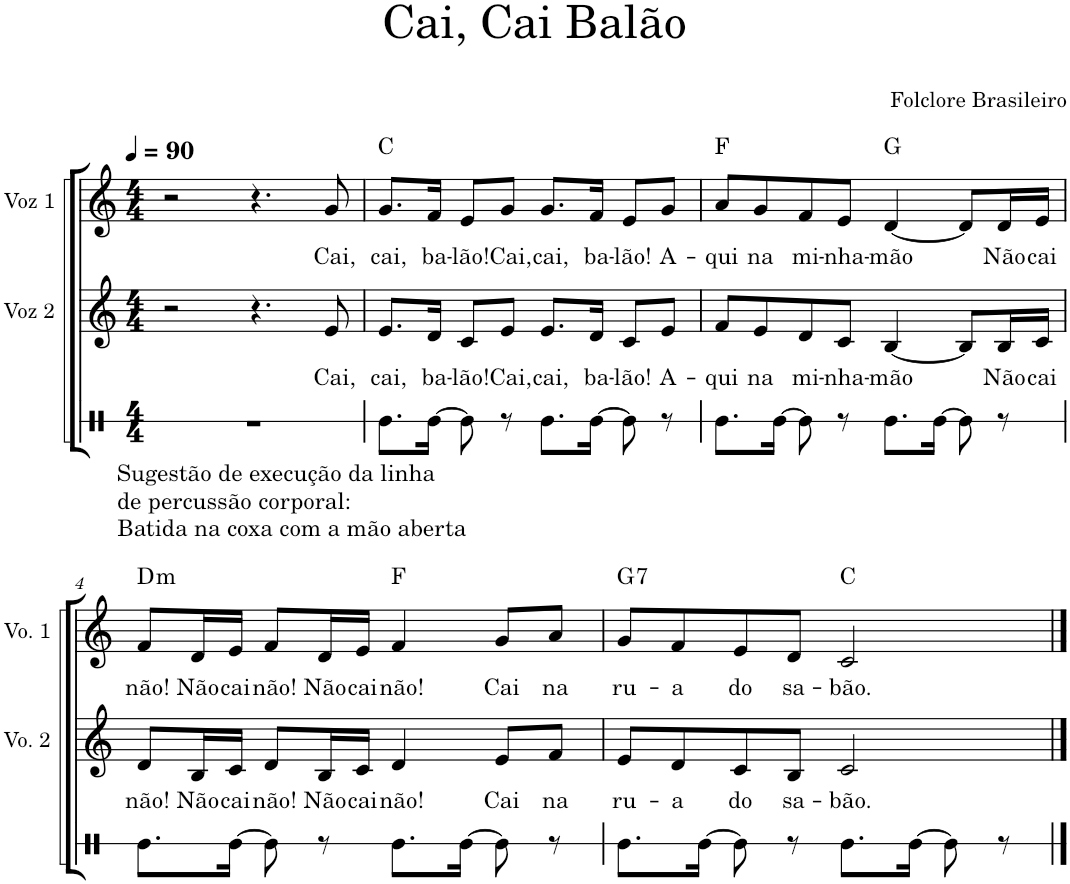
**kern	**kern	**text	**kern	**text	**harte
*part3	*part2	*part2	*part1	*part1	*part1
*staff3	*staff2	*staff2	*staff1	*staff1	*
*I"Voz 3	*I"Voz 2	*	*I"Voz 1	*	*
*	*I'Vo. 2	*	*I'Vo. 1	*	*
*stria1	*	*	*	*	*
*clefX	*clefG2	*	*clefG2	*	*
*k[]	*k[]	*	*k[]	*	*
*M4/4	*M4/4	*	*M4/4	*	*
*MM90	*MM90	*	*MM90	*	*
=1	=1	=1	=1	=1	=1
!LO:TX:b:t=Sugestão de execução da linha	!	!	!	!	!
!LO:TX:b:t=de percussão corporal&colon;	!	!	!	!	!
!LO:TX:b:t=Batida na coxa com a mão aberta	!	!	!	!	!
1r	2r	.	2r	.	.
.	4.r	.	4.r	.	.
!	!	!LO:LY:b	!	!LO:LY:b	!
.	8e/	Cai,	8g/	Cai,	.
=2	=2	=2	=2	=2	=2
!	!	!LO:LY:b	!	!LO:LY:b	!
8.Re\L	8.e/L	cai,	8.g/L	cai,	C:maj
!	!	!LO:LY:b	!	!LO:LY:b	!
[16Re\Jk	16d/Jk	ba-	16f/Jk	ba-	.
!	!	!LO:LY:b	!	!LO:LY:b	!
8Re\]	8c/L	-lão!	8e/L	-lão!	.
!	!	!LO:LY:b	!	!LO:LY:b	!
8r	8e/J	Cai,	8g/J	Cai,	.
!	!	!LO:LY:b	!	!LO:LY:b	!
8.Re\L	8.e/L	cai,	8.g/L	cai,	.
!	!	!LO:LY:b	!	!LO:LY:b	!
[16Re\Jk	16d/Jk	ba-	16f/Jk	ba-	.
!	!	!LO:LY:b	!	!LO:LY:b	!
8Re\]	8c/L	-lão!	8e/L	-lão!	.
!	!	!LO:LY:b	!	!LO:LY:b	!
8r	8e/J	A-	8g/J	A-	.
=3	=3	=3	=3	=3	=3
!	!	!LO:LY:b	!	!LO:LY:b	!
8.Re\L	8f/L	-qui	8a/L	-qui	F:maj
!	!	!LO:LY:b	!	!LO:LY:b	!
.	8e/	na	8g/	na	.
[16Re\Jk	.	.	.	.	.
!	!	!LO:LY:b	!	!LO:LY:b	!
8Re\]	8d/	mi-	8f/	mi-	.
!	!	!LO:LY:b	!	!LO:LY:b	!
8r	8c/J	-nha-	8e/J	-nha-	.
!	!	!LO:LY:b	!	!LO:LY:b	!
8.Re\L	[4B/	-mão	[4d/	-mão	G:maj
[16Re\Jk	.	.	.	.	.
8Re\]	8B/L]	.	8d/L]	.	.
!	!	!LO:LY:b	!	!LO:LY:b	!
8r	16B/L	Não	16d/L	Não	.
!	!	!LO:LY:b	!	!LO:LY:b	!
.	16c/JJ	cai	16e/JJ	cai	.
!!LO:LB:g=z
=4	=4	=4	=4	=4	=4
!	!	!LO:LY:b	!	!LO:LY:b	!LO:H:kt=m
8.Re\L	8d/L	não!	8f/L	não!	D:min
!	!	!LO:LY:b	!	!LO:LY:b	!
.	16B/L	Não	16d/L	Não	.
!	!	!LO:LY:b	!	!LO:LY:b	!
[16Re\Jk	16c/JJ	cai	16e/JJ	cai	.
!	!	!LO:LY:b	!	!LO:LY:b	!
8Re\]	8d/L	não!	8f/L	não!	.
!	!	!LO:LY:b	!	!LO:LY:b	!
8r	16B/L	Não	16d/L	Não	.
!	!	!LO:LY:b	!	!LO:LY:b	!
.	16c/JJ	cai	16e/JJ	cai	.
!	!	!LO:LY:b	!	!LO:LY:b	!
8.Re\L	4d/	não!	4f/	não!	F:maj
[16Re\Jk	.	.	.	.	.
!	!	!LO:LY:b	!	!LO:LY:b	!
8Re\]	8e/L	Cai	8g/L	Cai	.
!	!	!LO:LY:b	!	!LO:LY:b	!
8r	8f/J	na	8a/J	na	.
=5	=5	=5	=5	=5	=5
!	!	!LO:LY:b	!	!LO:LY:b	!LO:H:kt=7
8.Re\L	8e/L	ru-	8g/L	ru-	G:7
!	!	!LO:LY:b	!	!LO:LY:b	!
.	8d/	-a	8f/	-a	.
[16Re\Jk	.	.	.	.	.
!	!	!LO:LY:b	!	!LO:LY:b	!
8Re\]	8c/	do	8e/	do	.
!	!	!LO:LY:b	!	!LO:LY:b	!
8r	8B/J	sa-	8d/J	sa-	.
!	!	!LO:LY:b	!	!LO:LY:b	!
8.Re\L	2c/	-bão.	2c/	-bão.	C:maj
[16Re\Jk	.	.	.	.	.
8Re\]	.	.	.	.	.
8r	.	.	.	.	.
==	==	==	==	==	==
*-	*-	*-	*-	*-	*-
